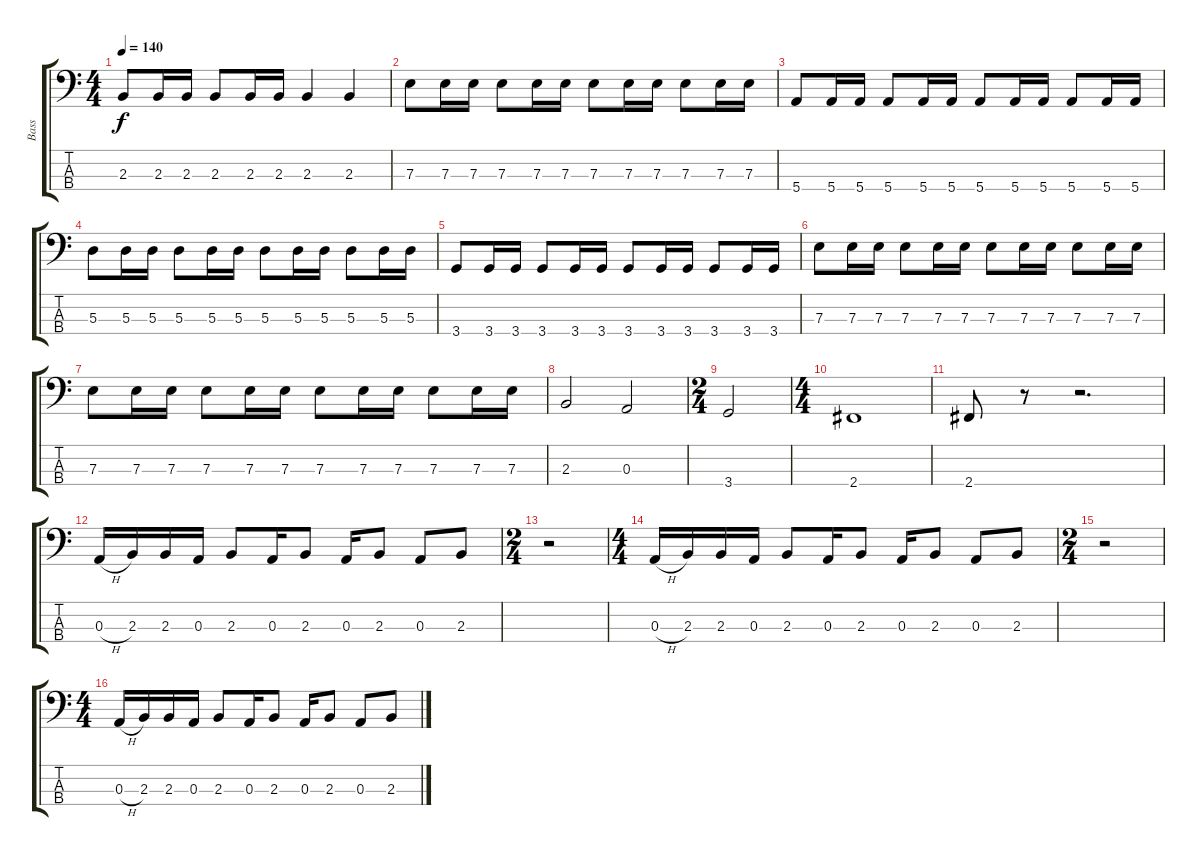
\track ("Bass" "Bass") {instrument electricbassfinger}
\staff {score tabs}
\tuning (G2 D2 A1 E1) {hide}
\ts (4 4)
\tempo 140
\clef f4
\ks c
2.3.8{dy f} 2.3.16 2.3.16 2.3.8 2.3.16 2.3.16 2.3.4 2.3.4 |
7.3.8 7.3.16 7.3.16 7.3.8 7.3.16 7.3.16 7.3.8 7.3.16 7.3.16 7.3.8 7.3.16 7.3.16 |
5.4.8 5.4.16 5.4.16 5.4.8 5.4.16 5.4.16 5.4.8 5.4.16 5.4.16 5.4.8 5.4.16 5.4.16 |
5.3.8 5.3.16 5.3.16 5.3.8 5.3.16 5.3.16 5.3.8 5.3.16 5.3.16 5.3.8 5.3.16 5.3.16 |
3.4.8 3.4.16 3.4.16 3.4.8 3.4.16 3.4.16 3.4.8 3.4.16 3.4.16 3.4.8 3.4.16 3.4.16 |
7.3.8 7.3.16 7.3.16 7.3.8 7.3.16 7.3.16 7.3.8 7.3.16 7.3.16 7.3.8 7.3.16 7.3.16 |
7.3.8 7.3.16 7.3.16 7.3.8 7.3.16 7.3.16 7.3.8 7.3.16 7.3.16 7.3.8 7.3.16 7.3.16 |
2.3.2 0.3.2 |
\ts (2 4)
3.4.2 |
\ts (4 4)
2.4.1 |
2.4.8 r.8 r.2{d} |
0.3{h}.16 2.3.16 2.3.16 0.3.16 2.3.8 0.3.16 2.3.8 0.3.16 2.3.8 0.3.8 2.3.8 |
\ts (2 4)
r.2 |
\ts (4 4)
0.3{h}.16 2.3.16 2.3.16 0.3.16 2.3.8 0.3.16 2.3.8 0.3.16 2.3.8 0.3.8 2.3.8 |
\ts (2 4)
r.2 |
\ts (4 4)
0.3{h}.16 2.3.16 2.3.16 0.3.16 2.3.8 0.3.16 2.3.8 0.3.16 2.3.8 0.3.8 2.3.8
